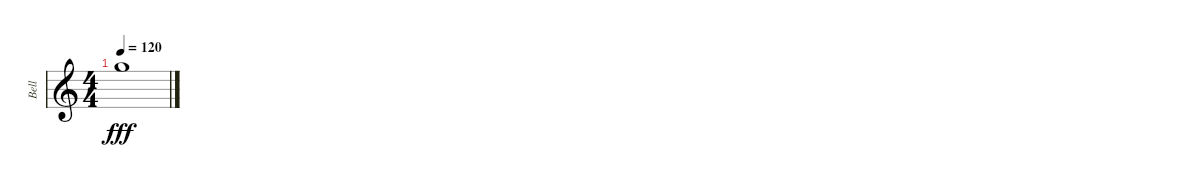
\track ("Bell" "Bell") {instrument tubularbells}
\staff {score}
\tuning (E4 B3 G3 D3 A2 E2) {hide}
\ts (4 4)
\tempo 120
\clef g2
\ks c
15.1.1{dy fff}
